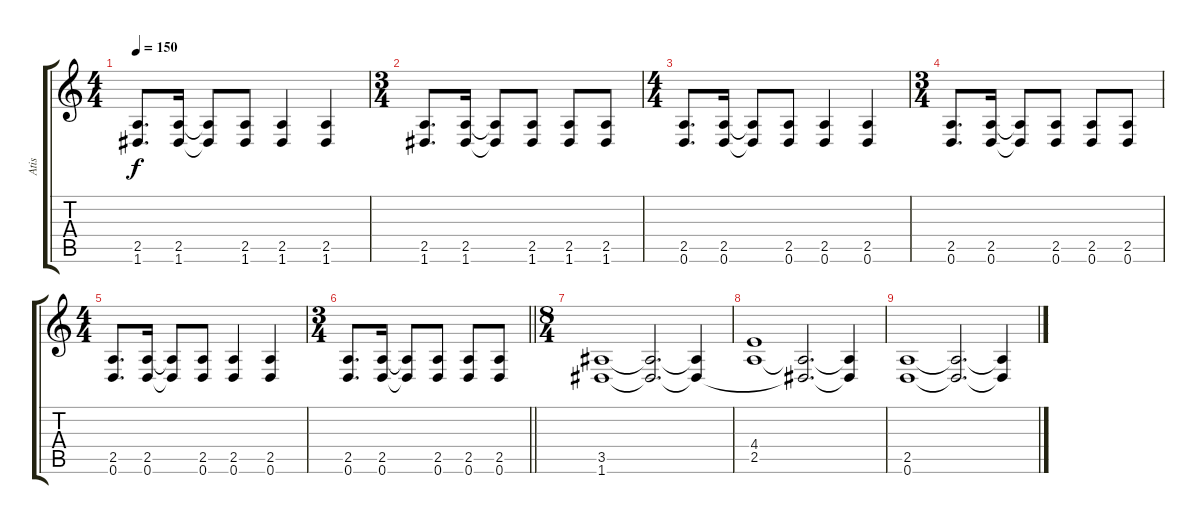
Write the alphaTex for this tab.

\track ("Atis" "Atis") {instrument distortionguitar}
\staff {score tabs}
\tuning (D4 A3 F3 C3 G2 D2) {hide}
\ts (4 4)
\tempo 150
\clef g2
\ks c
(2.5 1.6).8{d dy f} (2.5 1.6).16 (2.5{t} 1.6{t}).8 (2.5 1.6).8 (2.5 1.6).4 (2.5 1.6).4 |
\ts (3 4)
(2.5 1.6).8{d} (2.5 1.6).16 (2.5{t} 1.6{t}).8 (2.5 1.6).8 (2.5 1.6).8 (2.5 1.6).8 |
\ts (4 4)
(2.5 0.6).8{d} (2.5 0.6).16 (2.5{t} 0.6{t}).8 (2.5 0.6).8 (2.5 0.6).4 (2.5 0.6).4 |
\ts (3 4)
(2.5 0.6).8{d} (2.5 0.6).16 (2.5{t} 0.6{t}).8 (2.5 0.6).8 (2.5 0.6).8 (2.5 0.6).8 |
\ts (4 4)
(2.5 0.6).8{d} (2.5 0.6).16 (2.5{t} 0.6{t}).8 (2.5 0.6).8 (2.5 0.6).4 (2.5 0.6).4 |
\ts (3 4)
\barLineRight lightlight
(2.5 0.6).8{d} (2.5 0.6).16 (2.5{t} 0.6{t}).8 (2.5 0.6).8 (2.5 0.6).8 (2.5 0.6).8 |
\ts (8 4)
(3.5 1.6).1 (3.5{t} 1.6{t}).2{d} (3.5{t} 1.6{t}).4 |
(4.4 2.5).1 (2.5{t} 1.6{t}).2{d} (2.5{t} 1.6{t}).4 |
(2.5 0.6).1 (2.5{t} 0.6{t}).2{d} (2.5{t} 0.6{t}).4
